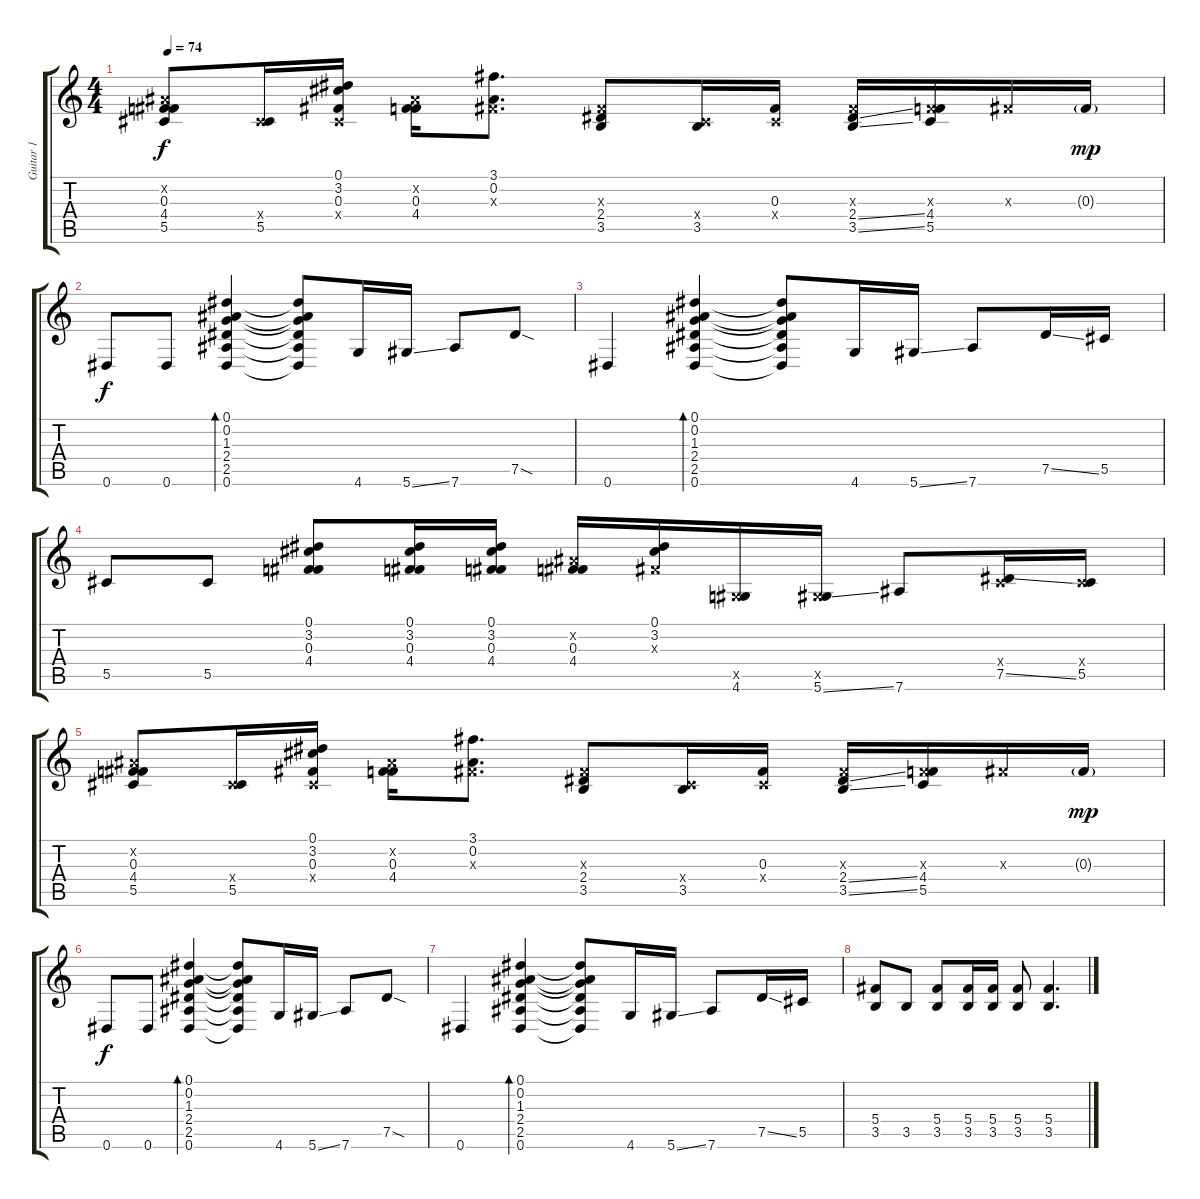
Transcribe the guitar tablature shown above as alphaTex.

\track ("Guitar 1" "Guitar 1") {instrument acousticguitarsteel}
\staff {score tabs}
\tuning (Eb4 Bb3 Gb3 Db3 Ab2 Eb2) {hide}
\ts (4 4)
\tempo 74
\clef g2
\ks c
(0.2{x} 0.3 4.4 5.5).8{dy f} (0.4{x} 5.5).16 (0.1 3.2 0.3 0.4{x}).16 (0.2{x} 0.3 4.4).16 (3.1 0.2 0.3{x}).8{d} (0.3{x} 2.4 3.5).8 (0.4{x} 3.5).16 (0.3 0.4{x}).16 (0.3{x} 2.4{ss} 3.5{ss}).16 (0.3{x} 4.4 5.5).16 0.3{x}.16 0.3{g}.16{dy mp} |
0.6.8{dy f} 0.6.8 (0.1 0.2 1.3 2.4 2.5 0.6).4{bd 120} (0.1{t} 0.2{t} 1.3{t} 2.4{t} 2.5{t} 0.6{t}).8 4.6.16 5.6{ss}.16 7.6.8 7.5{sod}.8 |
0.6.4 (0.1 0.2 1.3 2.4 2.5 0.6).4{bd 120} (0.1{t} 0.2{t} 1.3{t} 2.4{t} 2.5{t} 0.6{t}).8 4.6.16 5.6{ss}.16 7.6.8 7.5{ss}.16 5.5.16 |
5.5.8 5.5.8 (0.1 3.2 0.3 4.4).8 (0.1 3.2 0.3 4.4).16 (0.1 3.2 0.3 4.4).16 (0.2{x} 0.3 4.4).16 (0.1 3.2 0.3{x}).16 (0.5{x} 4.6).16 (0.5{x} 5.6{ss}).16 7.6.8 (0.4{x} 7.5{ss}).16 (0.4{x} 5.5).16 |
(0.2{x} 0.3 4.4 5.5).8 (0.4{x} 5.5).16 (0.1 3.2 0.3 0.4{x}).16 (0.2{x} 0.3 4.4).16 (3.1 0.2 0.3{x}).8{d} (0.3{x} 2.4 3.5).8 (0.4{x} 3.5).16 (0.3 0.4{x}).16 (0.3{x} 2.4{ss} 3.5{ss}).16 (0.3{x} 4.4 5.5).16 0.3{x}.16 0.3{g}.16{dy mp} |
0.6.8{dy f} 0.6.8 (0.1 0.2 1.3 2.4 2.5 0.6).4{bd 120} (0.1{t} 0.2{t} 1.3{t} 2.4{t} 2.5{t} 0.6{t}).8 4.6.16 5.6{ss}.16 7.6.8 7.5{sod}.8 |
0.6.4 (0.1 0.2 1.3 2.4 2.5 0.6).4{bd 120} (0.1{t} 0.2{t} 1.3{t} 2.4{t} 2.5{t} 0.6{t}).8 4.6.16 5.6{ss}.16 7.6.8 7.5{ss}.16 5.5.16 |
(5.4 3.5).8 3.5.8 (5.4 3.5).8 (5.4 3.5).16 (5.4 3.5).16 (5.4 3.5).8 (5.4 3.5).4{d}
